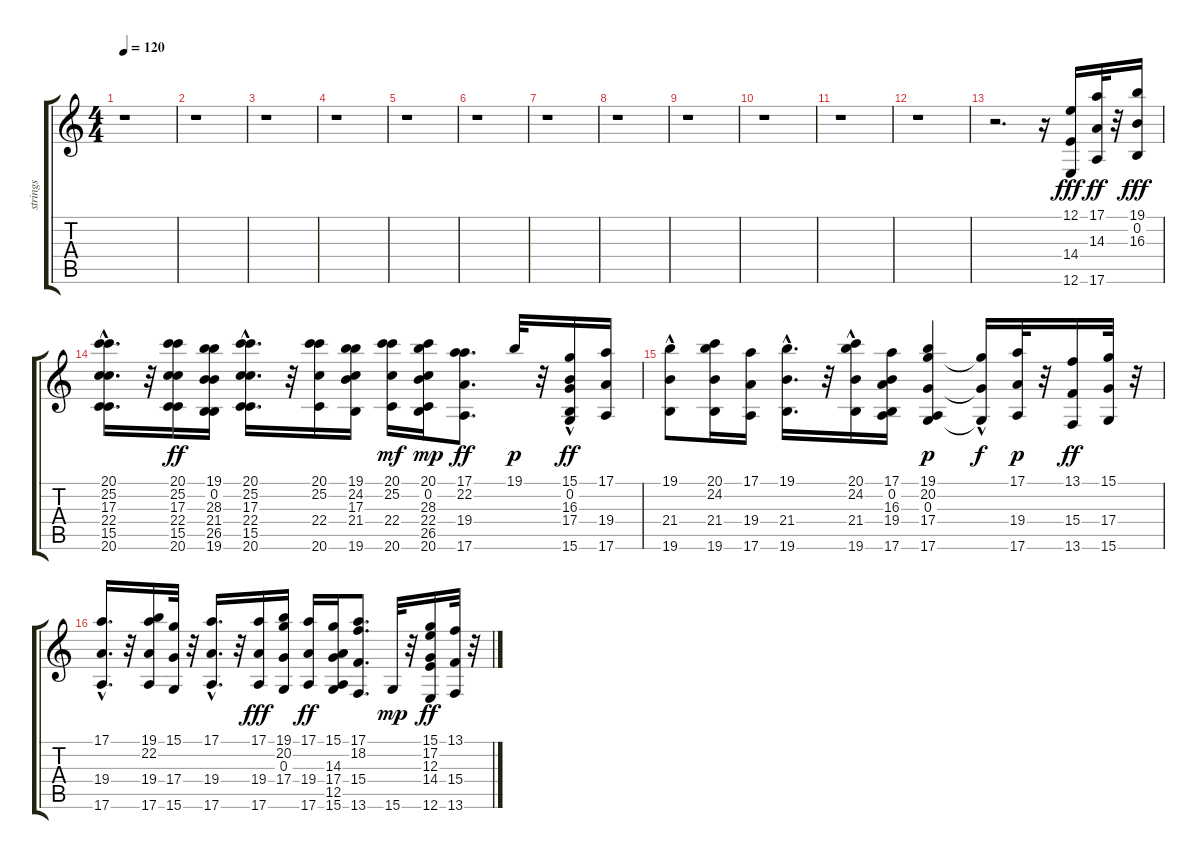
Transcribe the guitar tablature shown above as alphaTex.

\track ("strings" "strings") {instrument choiraahs}
\staff {score tabs}
\tuning (E4 B3 G3 D3 A2 E2) {hide}
\ts (4 4)
\tempo 120
\clef g2
\ks c
r.1{dy fff} |
r.1 |
r.1 |
r.1 |
r.1 |
r.1 |
r.1 |
r.1 |
r.1 |
r.1 |
r.1 |
r.1 |
r.2{d} r.16 (12.1 14.4 12.6).16 (17.1 14.3 17.6).32{dy ff} r.32 (19.1 0.2 16.3).16{dy fff} |
(20.1{hac} 25.2{hac} 17.3{hac} 22.4{hac} 15.5{hac} 20.6{hac}).16{d} r.32 (20.1 25.2 17.3 22.4 15.5 20.6).16{dy ff} (19.1 0.2 28.3 21.4 26.5 19.6).16 (20.1{hac} 25.2{hac} 17.3{hac} 22.4{hac} 15.5{hac} 20.6{hac}).16{d} r.32 (20.1 25.2 22.4 20.6).16 (19.1 24.2 17.3 21.4 19.6).16 (20.1 25.2 22.4 20.6).16{dy mf} (20.1 0.2 28.3 22.4 26.5 20.6).16{dy mp} (17.1 22.2 19.4 17.6).8{d dy ff} 19.1.32{dy p} r.32 (15.1{hac} 0.2 16.3 17.4 15.6).16{dy ff} (17.1 19.4 17.6).16 |
(19.1 21.4{hac} 19.6{hac}).8 (20.1 24.2 21.4 19.6).16 (17.1 19.4 17.6).16 (19.1{hac} 21.4{hac} 19.6{hac}).16{d} r.32 (20.1 24.2{hac} 21.4 19.6).16 (17.1 0.2 16.3 19.4 17.6).16 (19.1 20.2 0.3 17.4 17.6).4{dy p} (20.2{hac t} 0.3{t} 17.4{t}).16{dy f} (17.1 19.4 17.6).32{dy p} r.32 (13.1 15.4 13.6).16{dy ff} (15.1 17.4 15.6).32 r.32 |
(17.1{hac} 19.4{hac} 17.6{hac}).16{d} r.32 (19.1 22.2 19.4 17.6).16 (15.1 17.4 15.6).32 r.32 (17.1{hac} 19.4{hac} 17.6{hac}).16{d} r.32 (17.1 19.4 17.6).16{dy fff} (19.1 20.2 0.3 17.4).16 (17.1 19.4 17.6).16{dy ff} (15.1 14.3 17.4 12.5 15.6).16 (17.1 18.2 15.4 13.6).8{d} 15.6.32{dy mp} r.32 (15.1 17.2 12.3 14.4 12.6).16{dy ff} (13.1 15.4 13.6).32 r.32
